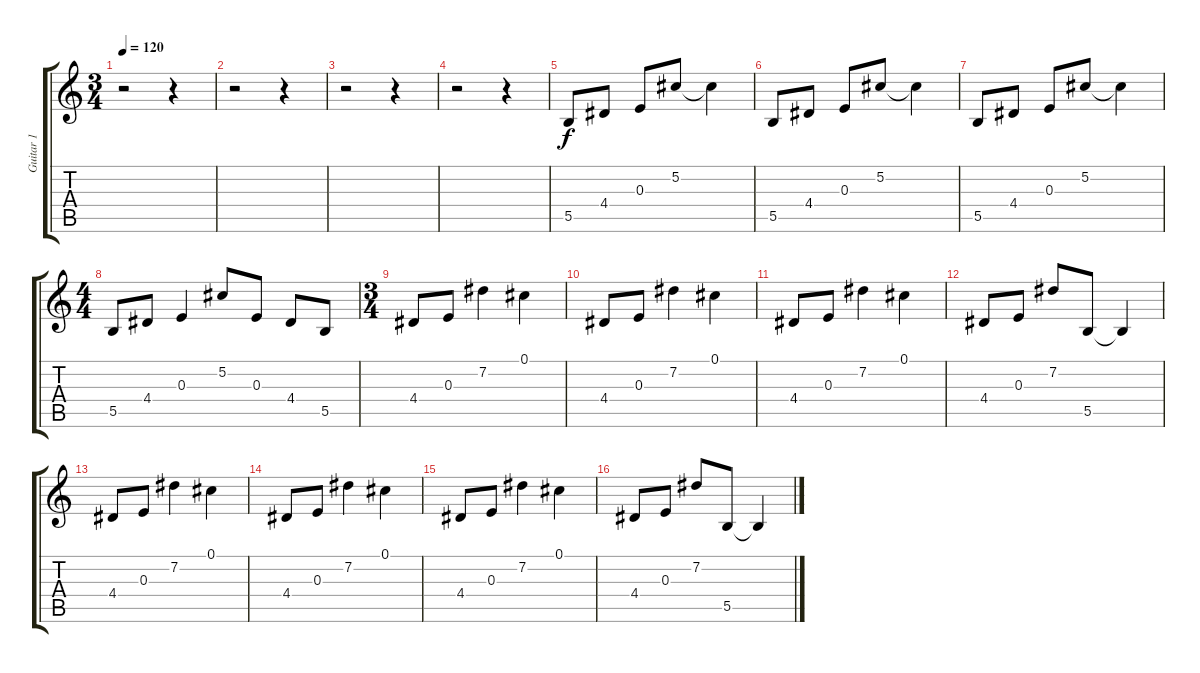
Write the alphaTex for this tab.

\track ("Guitar 1" "Guitar 1") {instrument electricguitarclean}
\staff {score tabs}
\tuning (Db4 Ab3 E3 B2 Gb2 Db2) {hide}
\ts (3 4)
\tempo 120
\clef g2
\ks c
r.2{dy f} r.4 |
r.2 r.4 |
r.2 r.4 |
r.2 r.4 |
5.5.8 4.4.8 0.3.8 5.2.8 5.2{t}.4 |
5.5.8 4.4.8 0.3.8 5.2.8 5.2{t}.4 |
5.5.8 4.4.8 0.3.8 5.2.8 5.2{t}.4 |
\ts (4 4)
5.5.8 4.4.8 0.3.4 5.2.8 0.3.8 4.4.8 5.5.8 |
\ts (3 4)
4.4.8 0.3.8 7.2.4 0.1.4 |
4.4.8 0.3.8 7.2.4 0.1.4 |
4.4.8 0.3.8 7.2.4 0.1.4 |
4.4.8 0.3.8 7.2.8 5.5.8 5.5{t}.4 |
4.4.8 0.3.8 7.2.4 0.1.4 |
4.4.8 0.3.8 7.2.4 0.1.4 |
4.4.8 0.3.8 7.2.4 0.1.4 |
4.4.8 0.3.8 7.2.8 5.5.8 5.5{t}.4
